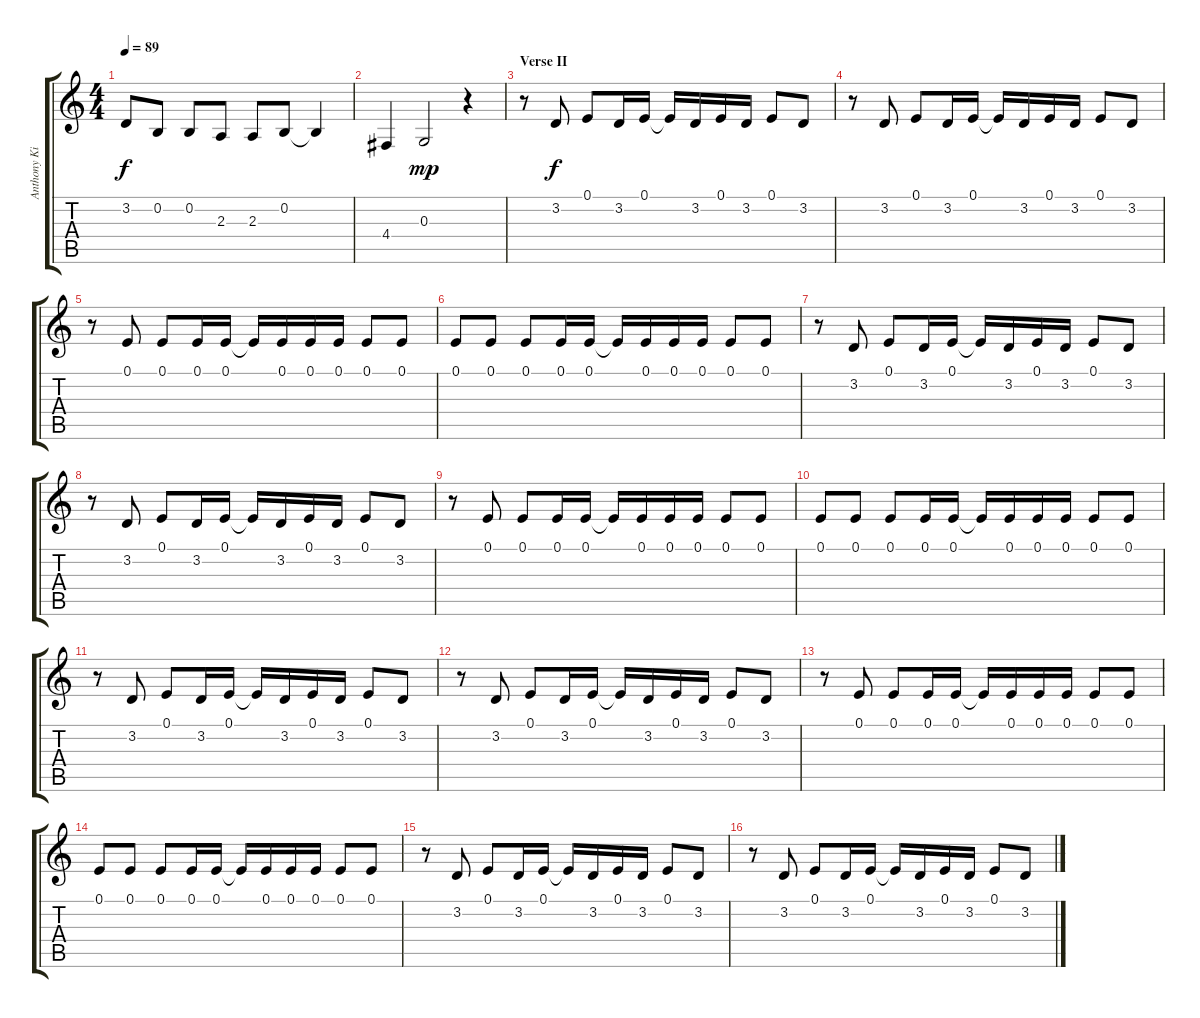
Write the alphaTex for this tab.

\track ("Anthony Kiedis (Vocals)" "Anthony Ki") {instrument altosax}
\staff {score tabs}
\tuning (E4 B3 G3 D3 A2 E2) {hide}
\ts (4 4)
\tempo 89
\clef g2
\ks c
3.2.8{dy f} 0.2.8 0.2.8 2.3.8 2.3.8 0.2.8 0.2{t}.4 |
4.4.4 0.3.2{dy mp} r.4 |
\section ("" "Verse II")
r.8 3.2.8{dy f} 0.1.8 3.2.16 0.1.16 0.1{t}.16 3.2.16 0.1.16 3.2.16 0.1.8 3.2.8 |
r.8 3.2.8 0.1.8 3.2.16 0.1.16 0.1{t}.16 3.2.16 0.1.16 3.2.16 0.1.8 3.2.8 |
r.8 0.1.8 0.1.8 0.1.16 0.1.16 0.1{t}.16 0.1.16 0.1.16 0.1.16 0.1.8 0.1.8 |
0.1.8 0.1.8 0.1.8 0.1.16 0.1.16 0.1{t}.16 0.1.16 0.1.16 0.1.16 0.1.8 0.1.8 |
r.8 3.2.8 0.1.8 3.2.16 0.1.16 0.1{t}.16 3.2.16 0.1.16 3.2.16 0.1.8 3.2.8 |
r.8 3.2.8 0.1.8 3.2.16 0.1.16 0.1{t}.16 3.2.16 0.1.16 3.2.16 0.1.8 3.2.8 |
r.8 0.1.8 0.1.8 0.1.16 0.1.16 0.1{t}.16 0.1.16 0.1.16 0.1.16 0.1.8 0.1.8 |
0.1.8 0.1.8 0.1.8 0.1.16 0.1.16 0.1{t}.16 0.1.16 0.1.16 0.1.16 0.1.8 0.1.8 |
r.8 3.2.8 0.1.8 3.2.16 0.1.16 0.1{t}.16 3.2.16 0.1.16 3.2.16 0.1.8 3.2.8 |
r.8 3.2.8 0.1.8 3.2.16 0.1.16 0.1{t}.16 3.2.16 0.1.16 3.2.16 0.1.8 3.2.8 |
r.8 0.1.8 0.1.8 0.1.16 0.1.16 0.1{t}.16 0.1.16 0.1.16 0.1.16 0.1.8 0.1.8 |
0.1.8 0.1.8 0.1.8 0.1.16 0.1.16 0.1{t}.16 0.1.16 0.1.16 0.1.16 0.1.8 0.1.8 |
r.8 3.2.8 0.1.8 3.2.16 0.1.16 0.1{t}.16 3.2.16 0.1.16 3.2.16 0.1.8 3.2.8 |
r.8 3.2.8 0.1.8 3.2.16 0.1.16 0.1{t}.16 3.2.16 0.1.16 3.2.16 0.1.8 3.2.8
